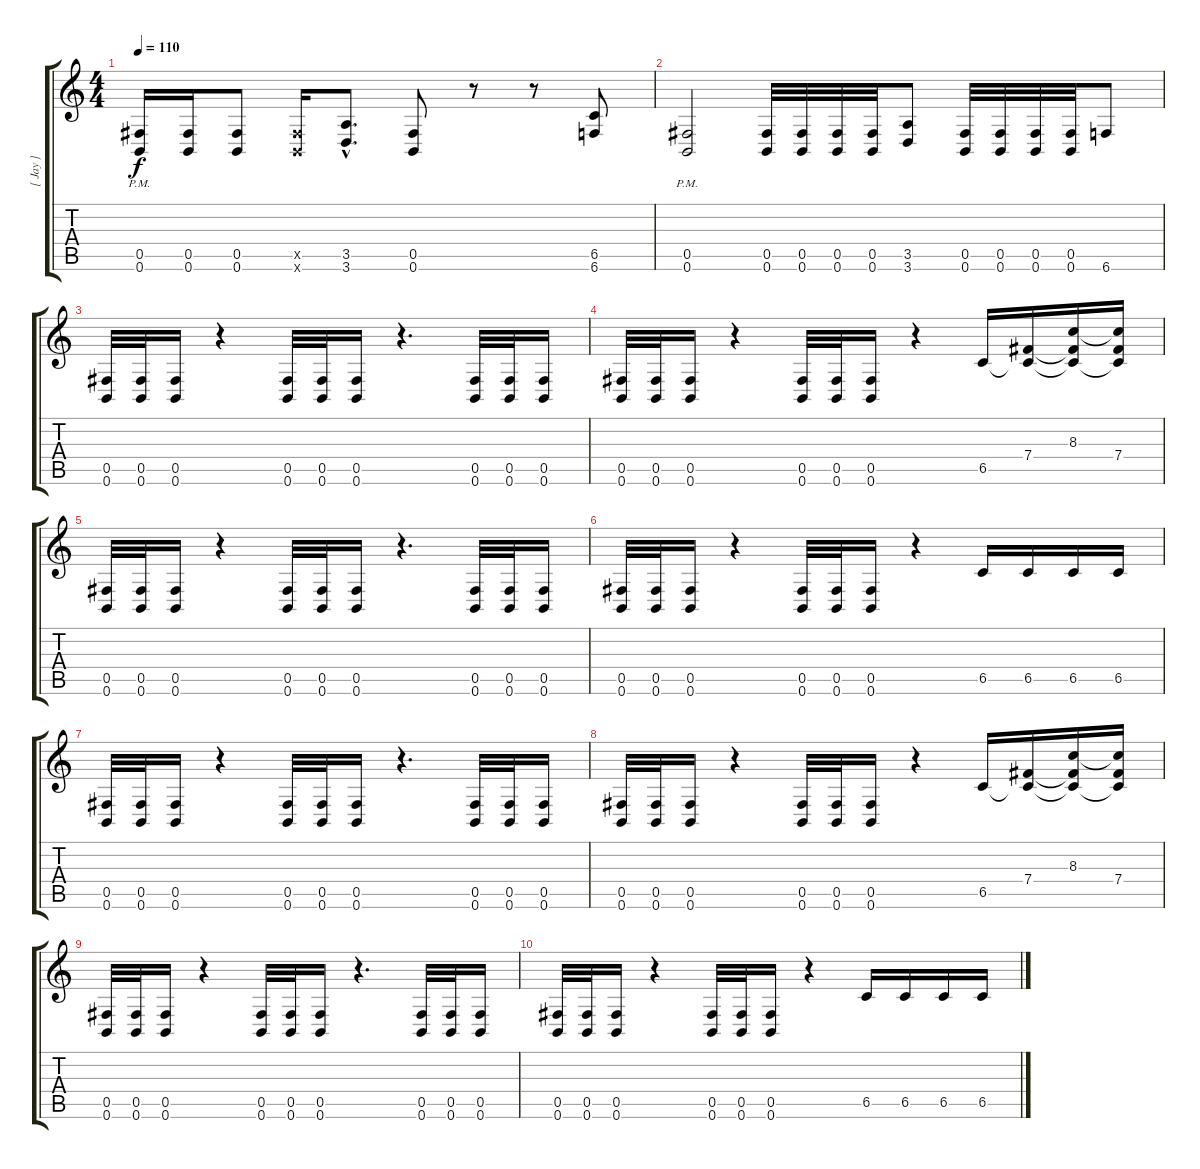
\track ("[ Jay ]" "[ Jay ]") {instrument overdrivenguitar}
\staff {score tabs}
\tuning (Db4 Ab3 E3 B2 Gb2 B1) {hide}
\ts (4 4)
\tempo 110
\clef g2
\ks c
(0.5{pm} 0.6{pm}).16{dy f} (0.5 0.6).16 (0.5 0.6).8 (0.5{x} 0.6{x}).16 (3.5{hac} 3.6{hac}).8{d} (0.5 0.6).8 r.8 r.8 (6.5 6.6).8 |
(0.5{pm} 0.6{pm}).2 (0.5 0.6).32 (0.5 0.6).32 (0.5 0.6).32 (0.5 0.6).32 (3.5 3.6).8 (0.5 0.6).32 (0.5 0.6).32 (0.5 0.6).32 (0.5 0.6).32 6.6.8 |
(0.5 0.6).32 (0.5 0.6).32 (0.5 0.6).16 r.4 (0.5 0.6).32 (0.5 0.6).32 (0.5 0.6).16 r.4{d} (0.5 0.6).32 (0.5 0.6).32 (0.5 0.6).16 |
(0.5 0.6).32 (0.5 0.6).32 (0.5 0.6).16 r.4 (0.5 0.6).32 (0.5 0.6).32 (0.5 0.6).16 r.4 6.5.16 (7.4 6.5{t}).16 (8.3 7.4{t} 6.5{t}).16 (8.3{t} 7.4 6.5{t}).16 |
(0.5 0.6).32 (0.5 0.6).32 (0.5 0.6).16 r.4 (0.5 0.6).32 (0.5 0.6).32 (0.5 0.6).16 r.4{d} (0.5 0.6).32 (0.5 0.6).32 (0.5 0.6).16 |
(0.5 0.6).32 (0.5 0.6).32 (0.5 0.6).16 r.4 (0.5 0.6).32 (0.5 0.6).32 (0.5 0.6).16 r.4 6.5.16 6.5.16 6.5.16 6.5.16 |
(0.5 0.6).32{volume 0} (0.5 0.6).32 (0.5 0.6).16 r.4 (0.5 0.6).32 (0.5 0.6).32 (0.5 0.6).16 r.4{d} (0.5 0.6).32 (0.5 0.6).32 (0.5 0.6).16 |
(0.5 0.6).32 (0.5 0.6).32 (0.5 0.6).16 r.4 (0.5 0.6).32 (0.5 0.6).32 (0.5 0.6).16 r.4 6.5.16 (7.4 6.5{t}).16 (8.3 7.4{t} 6.5{t}).16 (8.3{t} 7.4 6.5{t}).16 |
(0.5 0.6).32 (0.5 0.6).32 (0.5 0.6).16 r.4 (0.5 0.6).32 (0.5 0.6).32 (0.5 0.6).16 r.4{d} (0.5 0.6).32 (0.5 0.6).32 (0.5 0.6).16 |
(0.5 0.6).32 (0.5 0.6).32 (0.5 0.6).16 r.4 (0.5 0.6).32 (0.5 0.6).32 (0.5 0.6).16 r.4 6.5.16 6.5.16 6.5.16 6.5.16
